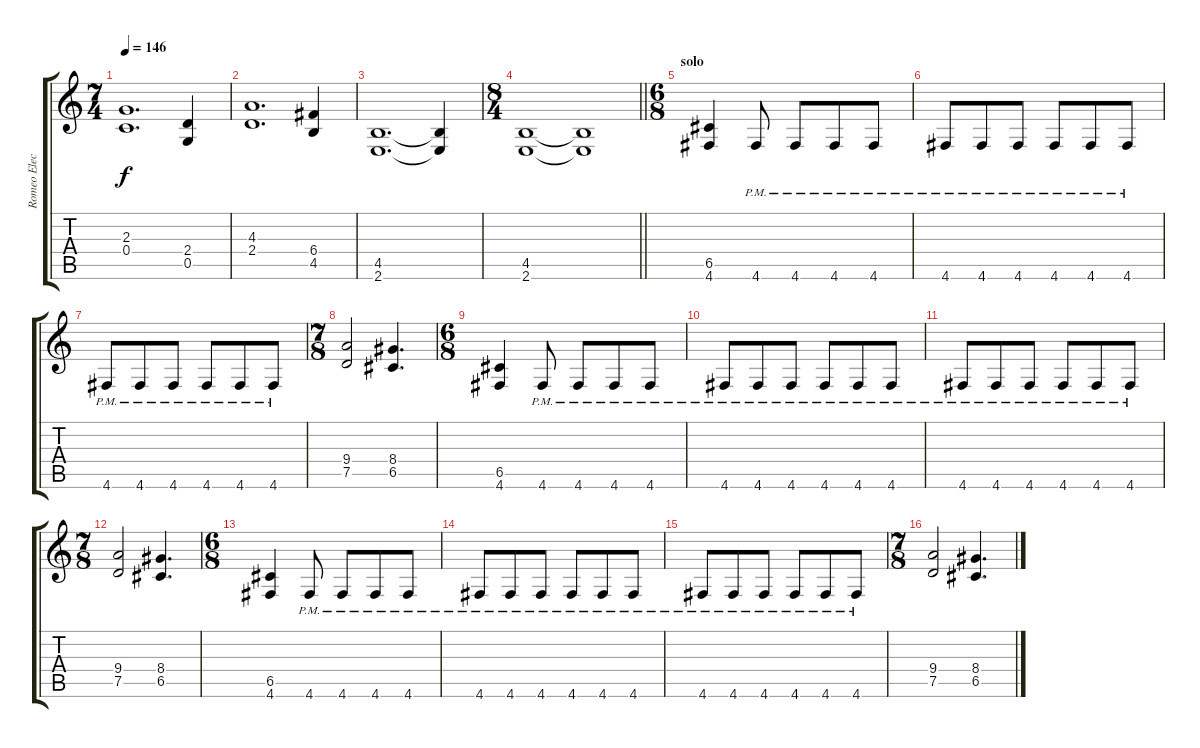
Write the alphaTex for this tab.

\track ("Romeo Electric" "Romeo Elec") {instrument distortionguitar}
\staff {score tabs}
\tuning (D4 A3 F3 C3 G2 D2) {hide}
\ts (7 4)
\tempo 146
\clef g2
\ks c
(2.3 0.4).1{d dy f} (2.4 0.5).4 |
(4.3 2.4).1{d} (6.4 4.5).4 |
(4.5 2.6).1{d} (4.5{t} 2.6{t}).4 |
\ts (8 4)
\barLineRight lightlight
(4.5 2.6).1 (4.5{t} 2.6{t}).1 |
\ts (6 8)
\section ("" "solo")
(6.5 4.6).4{instrument distortionguitar} 4.6{pm}.8 4.6{pm}.8 4.6{pm}.8 4.6{pm}.8 |
4.6{pm}.8 4.6{pm}.8 4.6{pm}.8 4.6{pm}.8 4.6{pm}.8 4.6{pm}.8 |
4.6{pm}.8 4.6{pm}.8 4.6{pm}.8 4.6{pm}.8 4.6{pm}.8 4.6{pm}.8 |
\ts (7 8)
(9.4 7.5).2 (8.4 6.5).4{d} |
\ts (6 8)
(6.5 4.6).4 4.6{pm}.8 4.6{pm}.8 4.6{pm}.8 4.6{pm}.8 |
4.6{pm}.8 4.6{pm}.8 4.6{pm}.8 4.6{pm}.8 4.6{pm}.8 4.6{pm}.8 |
4.6{pm}.8 4.6{pm}.8 4.6{pm}.8 4.6{pm}.8 4.6{pm}.8 4.6{pm}.8 |
\ts (7 8)
(9.4 7.5).2 (8.4 6.5).4{d} |
\ts (6 8)
(6.5 4.6).4 4.6{pm}.8 4.6{pm}.8 4.6{pm}.8 4.6{pm}.8 |
4.6{pm}.8 4.6{pm}.8 4.6{pm}.8 4.6{pm}.8 4.6{pm}.8 4.6{pm}.8 |
4.6{pm}.8 4.6{pm}.8 4.6{pm}.8 4.6{pm}.8 4.6{pm}.8 4.6{pm}.8 |
\ts (7 8)
(9.4 7.5).2 (8.4 6.5).4{d}
